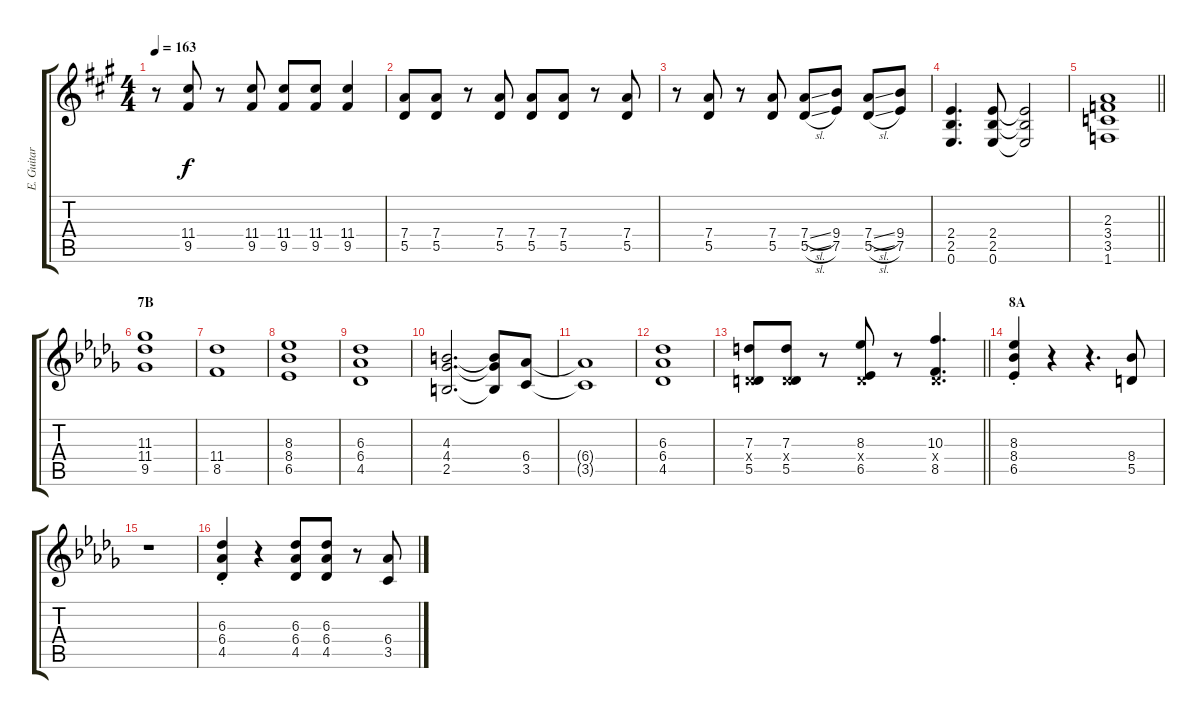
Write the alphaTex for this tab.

\track ("E. Guitar II" "E. Guitar ") {instrument overdrivenguitar}
\staff {score tabs}
\tuning (E4 B3 G3 D3 A2 E2) {hide}
\ts (4 4)
\tempo 163
\clef g2
\ks a
r.8{dy f} (11.4 9.5).8 r.8 (11.4 9.5).8 (11.4 9.5).8 (11.4 9.5).8 (11.4 9.5).4 |
(7.4 5.5).8 (7.4 5.5).8 r.8 (7.4 5.5).8 (7.4 5.5).8 (7.4 5.5).8 r.8 (7.4 5.5).8 |
r.8 (7.4 5.5).8 r.8 (7.4 5.5).8 (7.4{sl} 5.5{sl}).8 (9.4 7.5).8 (7.4{sl} 5.5{sl}).8 (9.4 7.5).8 |
(2.4 2.5 0.6).4{d} (2.4 2.5 0.6).8 (2.4{t} 2.5{t} 0.6{t}).2 |
\barLineRight lightlight
(2.3 3.4 3.5 1.6).1 |
\section ("" "7B")
\ks db
(11.3 11.4 9.5).1 |
(11.4 8.5).1 |
(8.3 8.4 6.5).1 |
(6.3 6.4 4.5).1 |
(4.3 4.4 2.5).2{d} (4.3{t} 4.4{t} 2.5{t}).8 (6.4 3.5).8 |
(6.4{t} 3.5{t}).1 |
(6.3 6.4 4.5).1 |
\barLineRight lightlight
(7.3 0.4{x} 5.5).8 (7.3 0.4{x} 5.5).8 r.8 (8.3 0.4{x} 6.5).8 r.8 (10.3 0.4{x} 8.5).4{d} |
\section ("" "8A")
(8.3{st} 8.4{st} 6.5{st}).4 r.4 r.4{d} (8.4 5.5).8 |
r.1 |
(6.3{st} 6.4{st} 4.5{st}).4 r.4 (6.3 6.4 4.5).8 (6.3 6.4 4.5).8 r.8 (6.4 3.5).8
